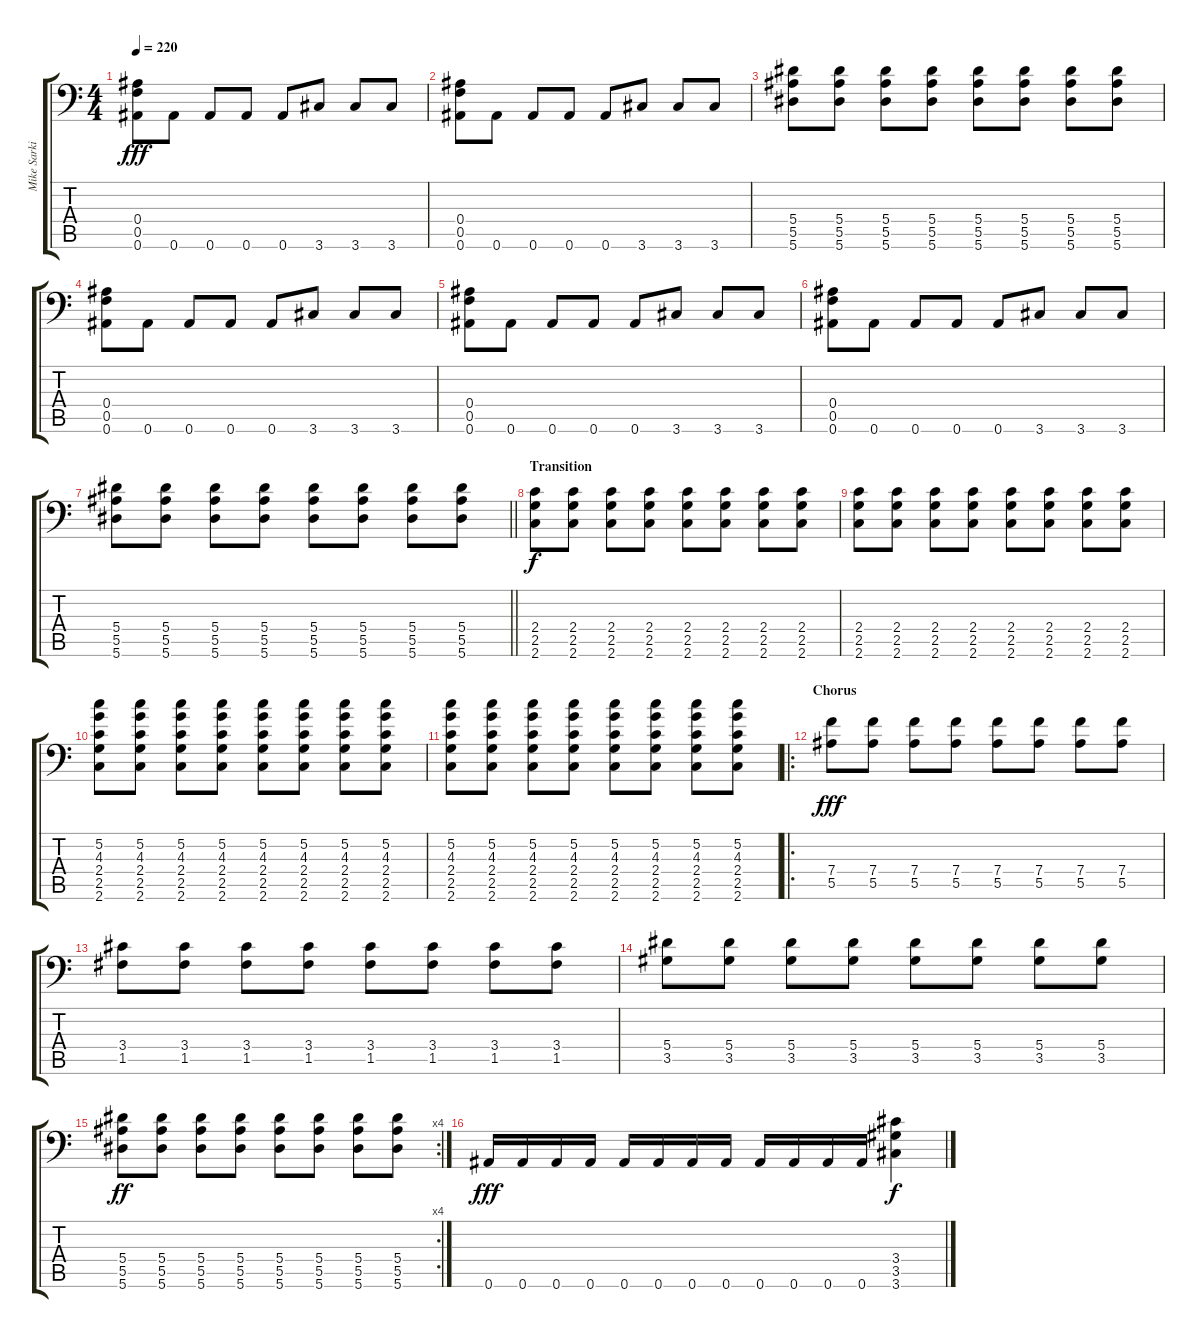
\track ("Mike Sarkisyan" "Mike Sarki") {instrument distortionguitar}
\staff {score tabs}
\tuning (C4 G3 Eb3 Bb2 F2 Bb1) {hide}
\ts (4 4)
\tempo 220
\clef f4
\ks c
(0.4 0.5 0.6).8{dy fff} 0.6.8 0.6.8 0.6.8 0.6.8 3.6.8 3.6.8 3.6.8 |
(0.4 0.5 0.6).8 0.6.8 0.6.8 0.6.8 0.6.8 3.6.8 3.6.8 3.6.8 |
(5.4 5.5 5.6).8 (5.4 5.5 5.6).8 (5.4 5.5 5.6).8 (5.4 5.5 5.6).8 (5.4 5.5 5.6).8 (5.4 5.5 5.6).8 (5.4 5.5 5.6).8 (5.4 5.5 5.6).8 |
(0.4 0.5 0.6).8 0.6.8 0.6.8 0.6.8 0.6.8 3.6.8 3.6.8 3.6.8 |
(0.4 0.5 0.6).8 0.6.8 0.6.8 0.6.8 0.6.8 3.6.8 3.6.8 3.6.8 |
(0.4 0.5 0.6).8 0.6.8 0.6.8 0.6.8 0.6.8 3.6.8 3.6.8 3.6.8 |
\barLineRight lightlight
(5.4 5.5 5.6).8 (5.4 5.5 5.6).8 (5.4 5.5 5.6).8 (5.4 5.5 5.6).8 (5.4 5.5 5.6).8 (5.4 5.5 5.6).8 (5.4 5.5 5.6).8 (5.4 5.5 5.6).8 |
\section ("" "Transition")
(2.4 2.5 2.6).8{dy f} (2.4 2.5 2.6).8 (2.4 2.5 2.6).8 (2.4 2.5 2.6).8 (2.4 2.5 2.6).8 (2.4 2.5 2.6).8 (2.4 2.5 2.6).8 (2.4 2.5 2.6).8 |
(2.4 2.5 2.6).8 (2.4 2.5 2.6).8 (2.4 2.5 2.6).8 (2.4 2.5 2.6).8 (2.4 2.5 2.6).8 (2.4 2.5 2.6).8 (2.4 2.5 2.6).8 (2.4 2.5 2.6).8 |
(5.2 4.3 2.4 2.5 2.6).8 (5.2 4.3 2.4 2.5 2.6).8 (5.2 4.3 2.4 2.5 2.6).8 (5.2 4.3 2.4 2.5 2.6).8 (5.2 4.3 2.4 2.5 2.6).8 (5.2 4.3 2.4 2.5 2.6).8 (5.2 4.3 2.4 2.5 2.6).8 (5.2 4.3 2.4 2.5 2.6).8 |
(5.2 4.3 2.4 2.5 2.6).8 (5.2 4.3 2.4 2.5 2.6).8 (5.2 4.3 2.4 2.5 2.6).8 (5.2 4.3 2.4 2.5 2.6).8 (5.2 4.3 2.4 2.5 2.6).8 (5.2 4.3 2.4 2.5 2.6).8 (5.2 4.3 2.4 2.5 2.6).8 (5.2 4.3 2.4 2.5 2.6).8 |
\ro
\section ("" "Chorus")
(7.4 5.5).8{dy fff} (7.4 5.5).8 (7.4 5.5).8 (7.4 5.5).8 (7.4 5.5).8 (7.4 5.5).8 (7.4 5.5).8 (7.4 5.5).8 |
(3.4 1.5).8 (3.4 1.5).8 (3.4 1.5).8 (3.4 1.5).8 (3.4 1.5).8 (3.4 1.5).8 (3.4 1.5).8 (3.4 1.5).8 |
(5.4 3.5).8 (5.4 3.5).8 (5.4 3.5).8 (5.4 3.5).8 (5.4 3.5).8 (5.4 3.5).8 (5.4 3.5).8 (5.4 3.5).8 |
\rc 4
(5.4 5.5 5.6).8{dy ff} (5.4 5.5 5.6).8 (5.4 5.5 5.6).8 (5.4 5.5 5.6).8 (5.4 5.5 5.6).8 (5.4 5.5 5.6).8 (5.4 5.5 5.6).8 (5.4 5.5 5.6).8 |
0.6.16{dy fff} 0.6.16 0.6.16 0.6.16 0.6.16 0.6.16 0.6.16 0.6.16 0.6.16 0.6.16 0.6.16 0.6.16 (3.4 3.5 3.6).4{dy f}
